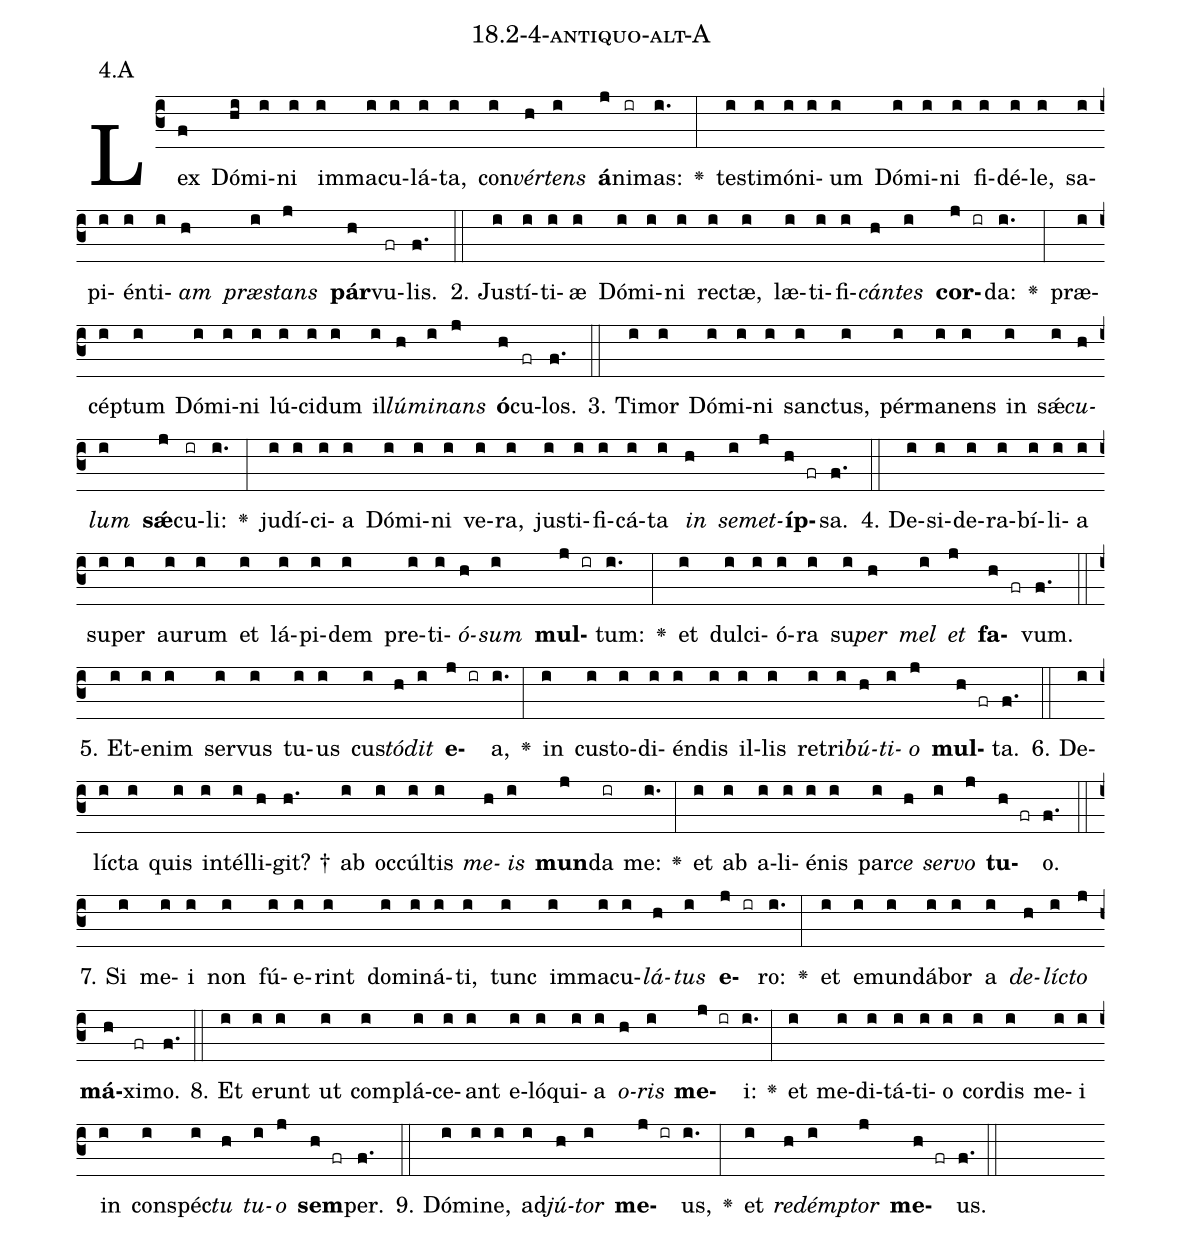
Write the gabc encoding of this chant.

name: 18.2-4-antiquo-alt-A;
annotation: 4.A;
%%
(c3)Lex(f) Dó(hi)mi(i)ni(i) im(i)ma(i)cu(i)lá(i)ta,(i) con(i)<i>vér</i>(h)<i>tens</i>(i) <b>á</b>(j)ni(ir)mas:(i.) <v>\greheightstar</v>(:) tes(i)ti(i)mó(i)ni(i)um(i) Dó(i)mi(i)ni(i) fi(i)dé(i)le,(i) sa(i)pi(i)én(i)ti(i)<i>am</i>(h) <i>præ</i>(i)<i>stans</i>(j) <b>pár</b>(h)vu(fr)lis.(f.) (::)
2. Jus(i)tí(i)ti(i)æ(i) Dó(i)mi(i)ni(i) rec(i)tæ,(i) læ(i)ti(i)fi(i)<i>cán</i>(h)<i>tes</i>(i) <b>cor</b>(j ir)da:(i.) <v>\greheightstar</v>(:) præ(i)cép(i)tum(i) Dó(i)mi(i)ni(i) lú(i)ci(i)dum(i) il(i)<i>lú</i>(h)<i>mi</i>(i)<i>nans</i>(j) <b>ó</b>(h)cu(fr)los.(f.) (::)
3. Ti(i)mor(i) Dó(i)mi(i)ni(i) sanc(i)tus,(i) pér(i)ma(i)nens(i) in(i) sǽ(i)<i>cu</i>(h)<i>lum</i>(i) <b>sǽ</b>(j)cu(ir)li:(i.) <v>\greheightstar</v>(:) ju(i)dí(i)ci(i)a(i) Dó(i)mi(i)ni(i) ve(i)ra,(i) jus(i)ti(i)fi(i)cá(i)ta(i) <i>in</i>(h) <i>se</i>(i)<i>met</i>(j)<b>íp</b>(h fr)sa.(f.) (::)
4. De(i)si(i)de(i)ra(i)bí(i)li(i)a(i) su(i)per(i) au(i)rum(i) et(i) lá(i)pi(i)dem(i) pre(i)ti(i)<i>ó</i>(h)<i>sum</i>(i) <b>mul</b>(j ir)tum:(i.) <v>\greheightstar</v>(:) et(i) dul(i)ci(i)ó(i)ra(i) su(i)<i>per</i>(h) <i>mel</i>(i) <i>et</i>(j) <b>fa</b>(h fr)vum.(f.) (::)
5. Et(i)e(i)nim(i) ser(i)vus(i) tu(i)us(i) cus(i)<i>tó</i>(h)<i>dit</i>(i) <b>e</b>(j ir)a,(i.) <v>\greheightstar</v>(:) in(i) cus(i)to(i)di(i)én(i)dis(i) il(i)lis(i) re(i)tri(i)<i>bú</i>(h)<i>ti</i>(i)<i>o</i>(j) <b>mul</b>(h fr)ta.(f.) (::)
6. De(i)líc(i)ta(i) quis(i) in(i)tél(i)li(h)git? †(h.) ab(i) oc(i)cúl(i)tis(i) <i>me</i>(h)<i>is</i>(i) <b>mun</b>(j)da(ir) me:(i.) <v>\greheightstar</v>(:) et(i) ab(i) a(i)li(i)é(i)nis(i) par(i)<i>ce</i>(h) <i>ser</i>(i)<i>vo</i>(j) <b>tu</b>(h fr)o.(f.) (::)
7. Si(i) me(i)i(i) non(i) fú(i)e(i)rint(i) do(i)mi(i)ná(i)ti,(i) tunc(i) im(i)ma(i)cu(i)<i>lá</i>(h)<i>tus</i>(i) <b>e</b>(j ir)ro:(i.) <v>\greheightstar</v>(:) et(i) e(i)mun(i)dá(i)bor(i) a(i) <i>de</i>(h)<i>líc</i>(i)<i>to</i>(j) <b>má</b>(h)xi(fr)mo.(f.) (::)
8. Et(i) e(i)runt(i) ut(i) com(i)plá(i)ce(i)ant(i) e(i)ló(i)qui(i)a(i) <i>o</i>(h)<i>ris</i>(i) <b>me</b>(j ir)i:(i.) <v>\greheightstar</v>(:) et(i) me(i)di(i)tá(i)ti(i)o(i) cor(i)dis(i) me(i)i(i) in(i) con(i)spéc(i)<i>tu</i>(h) <i>tu</i>(i)<i>o</i>(j) <b>sem</b>(h fr)per.(f.) (::)
9. Dó(i)mi(i)ne,(i) ad(i)<i>jú</i>(h)<i>tor</i>(i) <b>me</b>(j ir)us,(i.) <v>\greheightstar</v>(:) et(i) <i>red</i>(h)<i>émp</i>(i)<i>tor</i>(j) <b>me</b>(h fr)us.(f.) (::)
